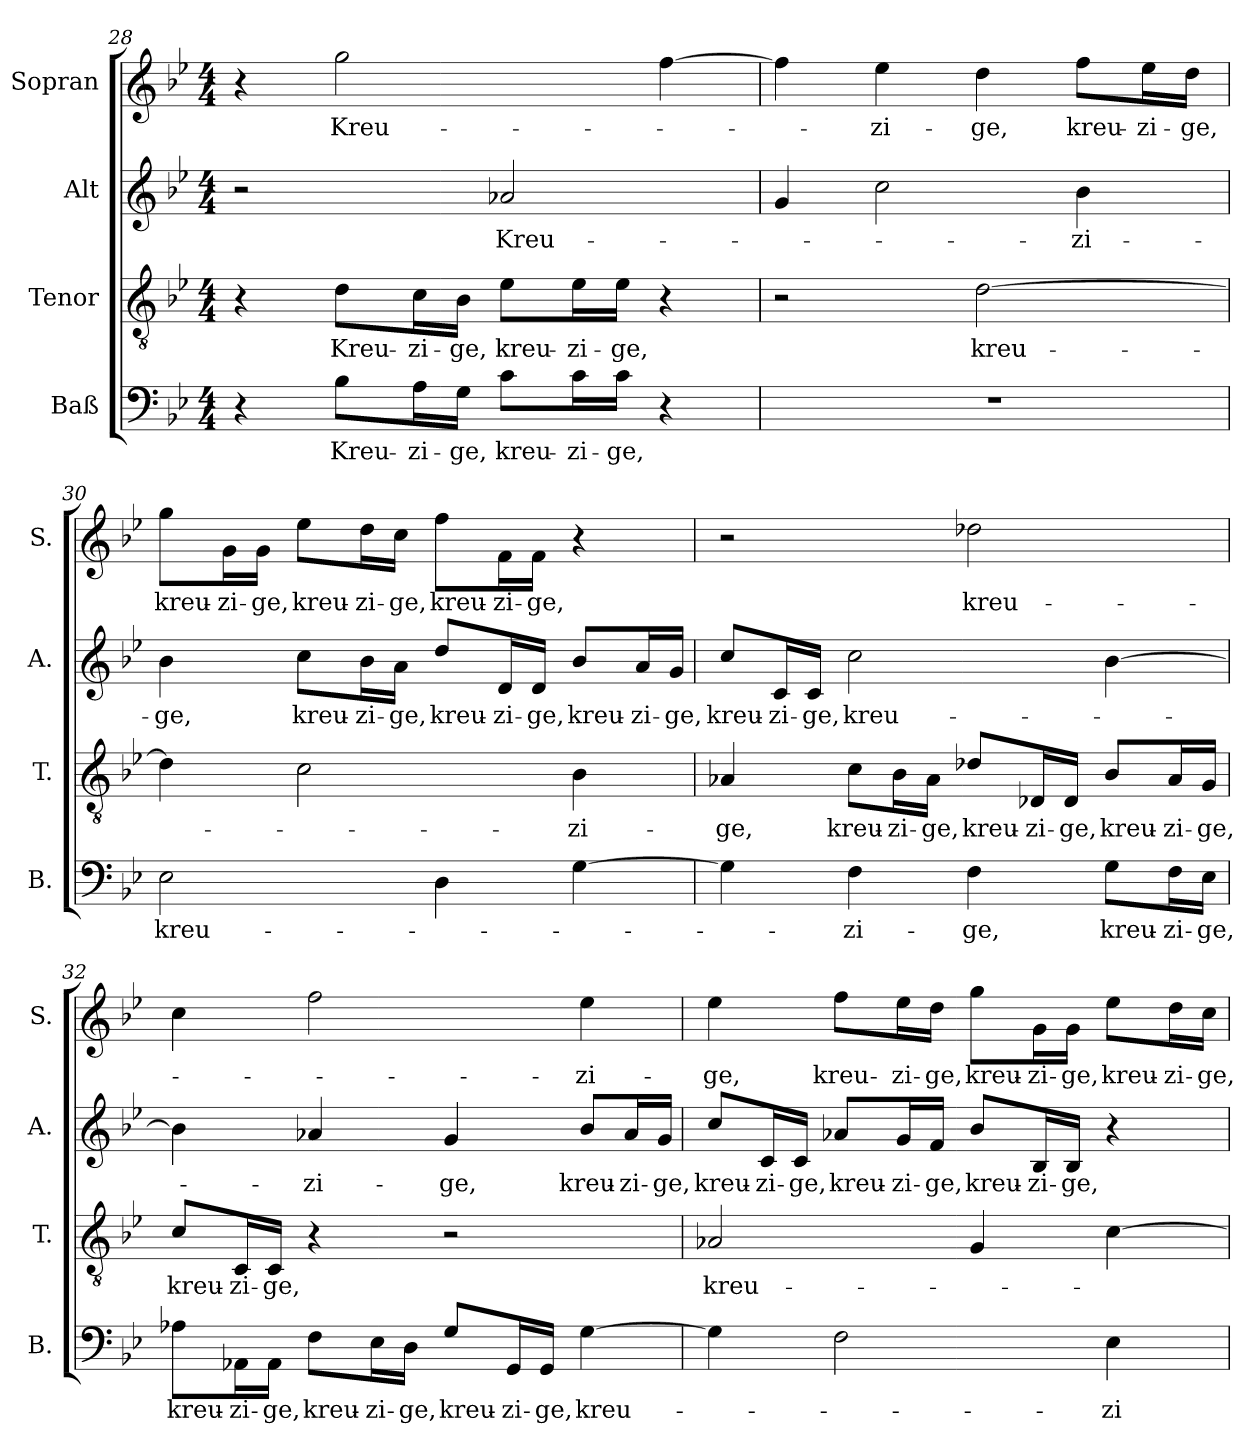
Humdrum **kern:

**kern	**text	**kern	**text	**kern	**text	**kern	**text
*part4	*part4	*part3	*part3	*part2	*part2	*part1	*part1
*staff4	*staff4	*staff3	*staff3	*staff2	*staff2	*staff1	*staff1
*I"Baß	*	*I"Tenor	*	*I"Alt	*	*I"Sopran	*
*I'B.	*	*I'T.	*	*I'A.	*	*I'S.	*
*clefF4	*	*clefGv2	*	*clefG2	*	*clefG2	*
*k[b-e-]	*	*k[b-e-]	*	*k[b-e-]	*	*k[b-e-]	*
*B-:	*	*B-:	*	*B-:	*	*B-:	*
*M4/4	*	*M4/4	*	*M4/4	*	*M4/4	*
=28	=28	=28	=28	=28	=28	=28	=28
4r	.	4r	.	2r	.	4r	.
!	!LO:LY:b	!	!LO:LY:b	!	!	!	!LO:LY:b
8B-\L	Kreu-	8d\L	Kreu-	.	.	2gg\	Kreu-
!	!LO:LY:b	!	!LO:LY:b	!	!	!	!
16A\L	-zi-	16c\L	-zi-	.	.	.	.
!	!LO:LY:b	!	!LO:LY:b	!	!	!	!
16G\JJ	-ge,	16B-\JJ	-ge,	.	.	.	.
!	!LO:LY:b	!	!LO:LY:b	!	!LO:LY:b	!	!
8c\L	kreu-	8e-\L	kreu-	2a-X/	Kreu-	.	.
!	!LO:LY:b	!	!LO:LY:b	!	!	!	!
16c\L	-zi-	16e-\L	-zi-	.	.	.	.
!	!LO:LY:b	!	!LO:LY:b	!	!	!	!
16c\JJ	-ge,	16e-\JJ	-ge,	.	.	.	.
4r	.	4r	.	.	.	[4ff\	.
=29	=29	=29	=29	=29	=29	=29	=29
1r	.	2r	.	4g/	.	4ff\]	.
!	!	!	!	!	!	!	!LO:LY:b
.	.	.	.	2cc\	.	4ee-\	-zi-
!	!	!	!LO:LY:b	!	!	!	!LO:LY:b
.	.	[2d\	kreu-	.	.	4dd\	-ge,
!	!	!	!	!	!LO:LY:b	!	!LO:LY:b
.	.	.	.	4b-\	-zi-	8ff\L	kreu-
!	!	!	!	!	!	!	!LO:LY:b
.	.	.	.	.	.	16ee-\L	-zi-
!	!	!	!	!	!	!	!LO:LY:b
.	.	.	.	.	.	16dd\JJ	-ge,
!!LO:LB:g=z
=30	=30	=30	=30	=30	=30	=30	=30
!	!LO:LY:b	!	!	!	!LO:LY:b	!	!LO:LY:b
2E-\	kreu-	4d\]	.	4b-\	-ge,	8gg\L	kreu-
!	!	!	!	!	!	!	!LO:LY:b
.	.	.	.	.	.	16g\L	-zi-
!	!	!	!	!	!	!	!LO:LY:b
.	.	.	.	.	.	16g\JJ	-ge,
!	!	!	!	!	!LO:LY:b	!	!LO:LY:b
.	.	2c\	.	8cc\L	kreu-	8ee-\L	kreu-
!	!	!	!	!	!LO:LY:b	!	!LO:LY:b
.	.	.	.	16b-\L	-zi-	16dd\L	-zi-
!	!	!	!	!	!LO:LY:b	!	!LO:LY:b
.	.	.	.	16a\JJ	-ge,	16cc\JJ	-ge,
!	!	!	!	!	!LO:LY:b	!	!LO:LY:b
4D\	.	.	.	8dd/L	kreu-	8ff\L	kreu-
!	!	!	!	!	!LO:LY:b	!	!LO:LY:b
.	.	.	.	16d/L	-zi-	16f\L	-zi-
!	!	!	!	!	!LO:LY:b	!	!LO:LY:b
.	.	.	.	16d/JJ	-ge,	16f\JJ	-ge,
!	!	!	!LO:LY:b	!	!LO:LY:b	!	!
[4G\	.	4B-\	-zi-	8b-/L	kreu-	4r	.
!	!	!	!	!	!LO:LY:b	!	!
.	.	.	.	16a/L	-zi-	.	.
!	!	!	!	!	!LO:LY:b	!	!
.	.	.	.	16g/JJ	-ge,	.	.
=31	=31	=31	=31	=31	=31	=31	=31
!	!	!	!LO:LY:b	!	!LO:LY:b	!	!
4G\]	.	4A-X/	-ge,	8cc/L	kreu-	2r	.
!	!	!	!	!	!LO:LY:b	!	!
.	.	.	.	16c/L	-zi-	.	.
!	!	!	!	!	!LO:LY:b	!	!
.	.	.	.	16c/JJ	-ge,	.	.
!	!LO:LY:b	!	!LO:LY:b	!	!LO:LY:b	!	!
4F\	-zi-	8c\L	kreu-	2cc\	kreu-	.	.
!	!	!	!LO:LY:b	!	!	!	!
.	.	16B-\L	-zi-	.	.	.	.
!	!	!	!LO:LY:b	!	!	!	!
.	.	16A-\JJ	-ge,	.	.	.	.
!	!LO:LY:b	!	!LO:LY:b	!	!	!	!LO:LY:b
4F\	-ge,	8d-X/L	kreu-	.	.	2dd-X\	kreu-
!	!	!	!LO:LY:b	!	!	!	!
.	.	16D-X/L	-zi-	.	.	.	.
!	!	!	!LO:LY:b	!	!	!	!
.	.	16D-/JJ	-ge,	.	.	.	.
!	!LO:LY:b	!	!LO:LY:b	!	!	!	!
8G\L	kreu-	8B-/L	kreu-	[4b-\	.	.	.
!	!LO:LY:b	!	!LO:LY:b	!	!	!	!
16F\L	-zi-	16A-/L	-zi-	.	.	.	.
!	!LO:LY:b	!	!LO:LY:b	!	!	!	!
16E-\JJ	-ge,	16G/JJ	-ge,	.	.	.	.
!!LO:PB:g=z
=32	=32	=32	=32	=32	=32	=32	=32
!	!LO:LY:b	!	!LO:LY:b	!	!	!	!
8A-X\L	kreu-	8c/L	kreu-	4b-\]	.	4cc\	.
!	!LO:LY:b	!	!LO:LY:b	!	!	!	!
16AA-X\L	-zi-	16C/L	-zi-	.	.	.	.
!	!LO:LY:b	!	!LO:LY:b	!	!	!	!
16AA-\JJ	-ge,	16C/JJ	-ge,	.	.	.	.
!	!LO:LY:b	!	!	!	!LO:LY:b	!	!
8F\L	kreu-	4r	.	4a-X/	-zi-	2ff\	.
!	!LO:LY:b	!	!	!	!	!	!
16E-\L	-zi-	.	.	.	.	.	.
!	!LO:LY:b	!	!	!	!	!	!
16D\JJ	-ge,	.	.	.	.	.	.
!	!LO:LY:b	!	!	!	!LO:LY:b	!	!
8G/L	kreu-	2r	.	4g/	-ge,	.	.
!	!LO:LY:b	!	!	!	!	!	!
16GG/L	-zi-	.	.	.	.	.	.
!	!LO:LY:b	!	!	!	!	!	!
16GG/JJ	-ge,	.	.	.	.	.	.
!	!LO:LY:b	!	!	!	!LO:LY:b	!	!LO:LY:b
[4G\	kreu-	.	.	8b-/L	kreu-	4ee-\	-zi-
!	!	!	!	!	!LO:LY:b	!	!
.	.	.	.	16a-/L	-zi-	.	.
!	!	!	!	!	!LO:LY:b	!	!
.	.	.	.	16g/JJ	-ge,	.	.
=33	=33	=33	=33	=33	=33	=33	=33
!	!	!	!LO:LY:b	!	!LO:LY:b	!	!LO:LY:b
4G\]	.	2A-X/	kreu-	8cc/L	kreu-	4ee-\	-ge,
!	!	!	!	!	!LO:LY:b	!	!
.	.	.	.	16c/L	-zi-	.	.
!	!	!	!	!	!LO:LY:b	!	!
.	.	.	.	16c/JJ	-ge,	.	.
!	!	!	!	!	!LO:LY:b	!	!LO:LY:b
2F\	.	.	.	8a-X/L	kreu-	8ff\L	kreu-
!	!	!	!	!	!LO:LY:b	!	!LO:LY:b
.	.	.	.	16g/L	-zi-	16ee-\L	-zi-
!	!	!	!	!	!LO:LY:b	!	!LO:LY:b
.	.	.	.	16f/JJ	-ge,	16dd\JJ	-ge,
!	!	!	!	!	!LO:LY:b	!	!LO:LY:b
.	.	4G/	.	8b-/L	kreu-	8gg\L	kreu-
!	!	!	!	!	!LO:LY:b	!	!LO:LY:b
.	.	.	.	16B-/L	-zi-	16g\L	-zi-
!	!	!	!	!	!LO:LY:b	!	!LO:LY:b
.	.	.	.	16B-/JJ	-ge,	16g\JJ	-ge,
!	!LO:LY:b	!	!	!	!	!	!LO:LY:b
4E-\	-zi-	[4c\	.	4r	.	8ee-\L	kreu-
!	!	!	!	!	!	!	!LO:LY:b
.	.	.	.	.	.	16dd\L	-zi-
!	!	!	!	!	!	!	!LO:LY:b
.	.	.	.	.	.	16cc\JJ	-ge,
=	=	=	=	=	=	=	=
*-	*-	*-	*-	*-	*-	*-	*-
